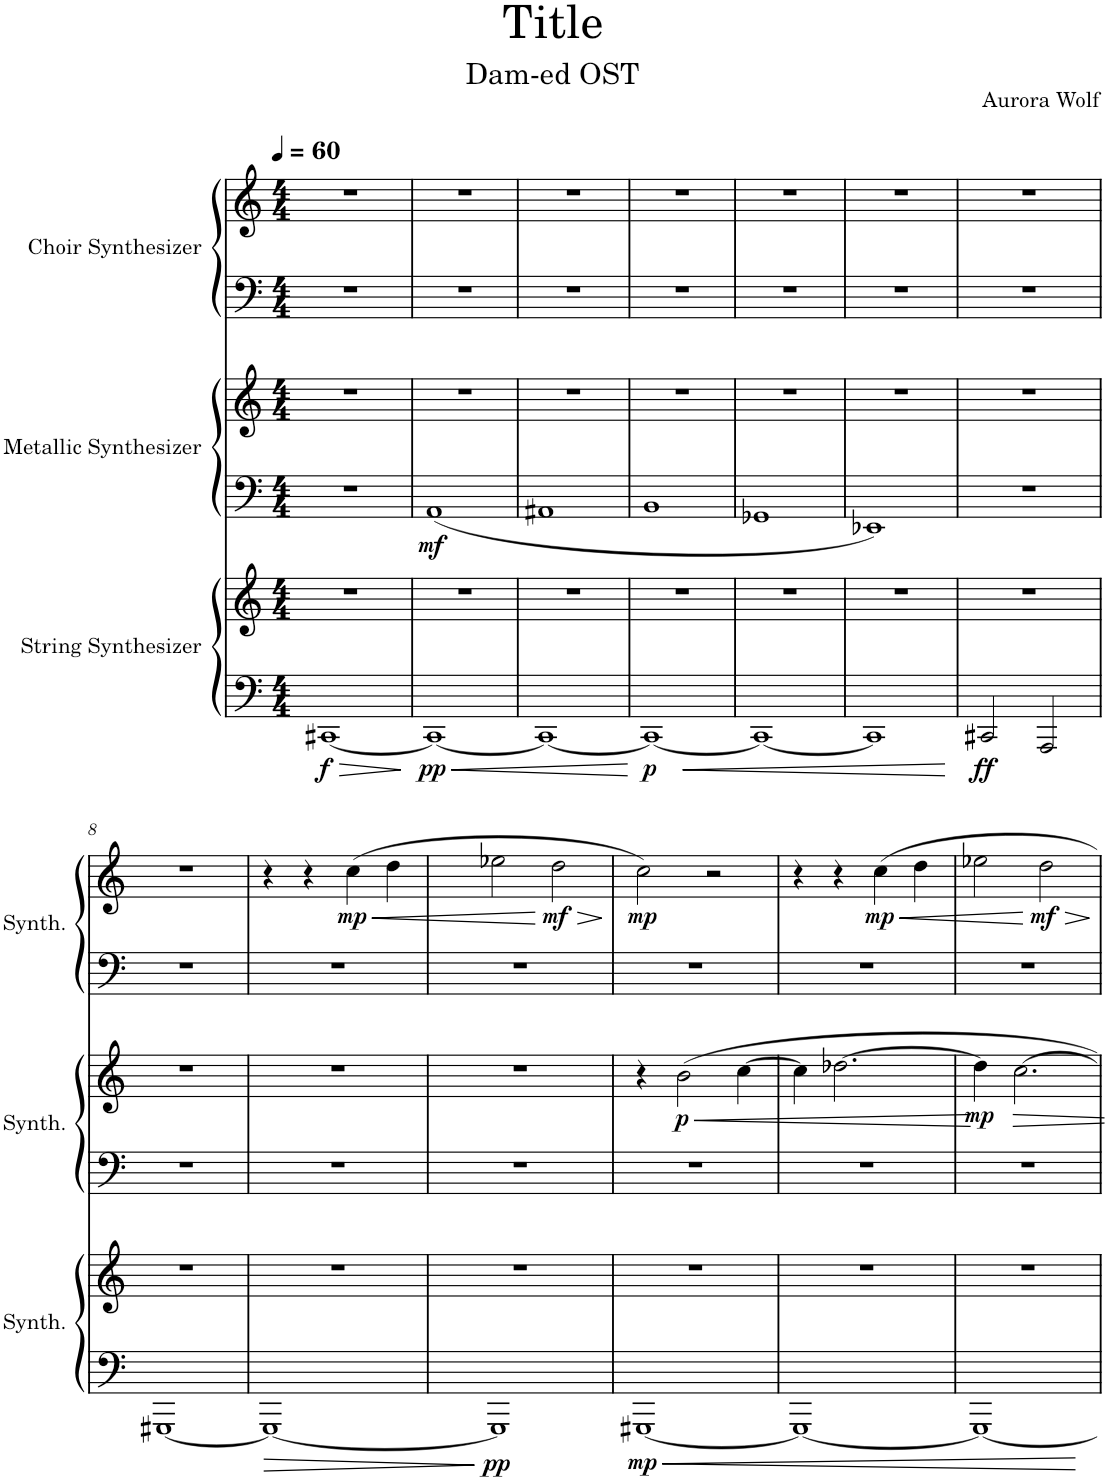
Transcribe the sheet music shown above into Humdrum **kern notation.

**kern	**kern	**dynam	**kern	**kern	**dynam	**kern	**kern	**dynam
*part3	*part3	*part3	*part2	*part2	*part2	*part1	*part1	*part1
*staff6	*staff5	*staff5/6	*staff4	*staff3	*staff3/4	*staff2	*staff1	*staff1/2
*I"String Synthesizer	*	*	*I"Metallic Synthesizer	*	*	*I"Choir Synthesizer	*	*
*I'Synth.	*	*	*I'Synth.	*	*	*I'Synth.	*	*
*clefF4	*clefG2	*	*clefF4	*clefG2	*	*clefF4	*clefG2	*
*k[]	*k[]	*	*k[]	*k[]	*	*k[]	*k[]	*
*M4/4	*M4/4	*	*M4/4	*M4/4	*	*M4/4	*M4/4	*
*MM60	*MM60	*	*MM60	*MM60	*	*MM60	*MM60	*
=1	=1	=1	=1	=1	=1	=1	=1	=1
!	!	!LO:DY:b=2	!	!	!	!	!	!
[1CC#X	1r	f	1r	1r	.	1r	1r	.
=2	=2	=2	=2	=2	=2	=2	=2	=2
!	!	!LO:DY:b=2	!	!	!LO:DY:b=2	!	!	!
1CC#_	1r	pp	1AA	1r	mf	1r	1r	.
=3	=3	=3	=3	=3	=3	=3	=3	=3
1CC#_	1r	.	1AA#X	1r	.	1r	1r	.
=4	=4	=4	=4	=4	=4	=4	=4	=4
!	!	!LO:DY:b=2	!	!	!	!	!	!
1CC#_	1r	p	1BB	1r	.	1r	1r	.
=5	=5	=5	=5	=5	=5	=5	=5	=5
1CC#_	1r	.	1GG-X	1r	.	1r	1r	.
=6	=6	=6	=6	=6	=6	=6	=6	=6
1CC#]	1r	.	1EE-X	1r	.	1r	1r	.
=7	=7	=7	=7	=7	=7	=7	=7	=7
!	!	!LO:DY:b=2	!	!	!	!	!	!
2CC#X/	1r	ff	1r	1r	.	1r	1r	.
2AAA/	.	.	.	.	.	.	.	.
!!LO:LB:g=z
=8	=8	=8	=8	=8	=8	=8	=8	=8
[1GGG#X	1r	.	1r	1r	.	1r	1r	.
=9	=9	=9	=9	=9	=9	=9	=9	=9
1GGG#_	1r	.	1r	1r	.	1r	4r	.
.	.	.	.	.	.	.	4r	.
!	!	!	!	!	!	!	!	!LO:HP:b
!	!	!	!	!	!	!	!	!LO:DY:n=1:b
.	.	.	.	.	.	.	(4cc\	< mp
.	.	.	.	.	.	.	4dd\	.
=10	=10	=10	=10	=10	=10	=10	=10	=10
!	!	!LO:DY:b=2	!	!	!	!	!	!
1GGG#]	1r	pp	1r	1r	.	1r	2ee-X\	.
!	!	!	!	!	!	!	!	!LO:HP:n=1:b
!	!	!	!	!	!	!	!	!LO:DY:n=1:b
.	.	.	.	.	.	.	2dd\	[ > mf
.	.	.	.	.	.	.	.	]
=11	=11	=11	=11	=11	=11	=11	=11	=11
!	!	!LO:DY:b=2	!	!	!	!	!	!LO:DY:b
[1GGG#X	1r	mp	1r	4r	.	1r	2cc\)	mp
!	!	!	!	!	!LO:HP:b	!	!	!
!	!	!	!	!	!LO:DY:n=1:b	!	!	!
.	.	.	.	2b\	< p	.	.	.
.	.	.	.	.	.	.	2r	.
.	.	.	.	[4cc\	.	.	.	.
=12	=12	=12	=12	=12	=12	=12	=12	=12
1GGG#_	1r	.	1r	4cc\]	.	1r	4r	.
.	.	.	.	[2.dd-X\	.	.	4r	.
!	!	!	!	!	!	!	!	!LO:HP:b
!	!	!	!	!	!	!	!	!LO:DY:n=1:b
.	.	.	.	.	.	.	4cc\	< mp
.	.	.	.	.	.	.	4dd\	.
=13	=13	=13	=13	=13	=13	=13	=13	=13
!	!	!	!	!	!LO:DY:b	!	!	!
1GGG#_	1r	.	1r	4dd-\]	mp	1r	2ee-X\	.
.	.	.	.	[2.cc\	[	.	.	.
!	!	!	!	!	!	!	!	!LO:HP:n=1:b
!	!	!	!	!	!	!	!	!LO:DY:n=1:b
.	.	.	.	.	.	.	2dd\	[ > mf
.	.	.	.	.	.	.	.	]
=	=	=	=	=	=	=	=	=
*-	*-	*-	*-	*-	*-	*-	*-	*-
